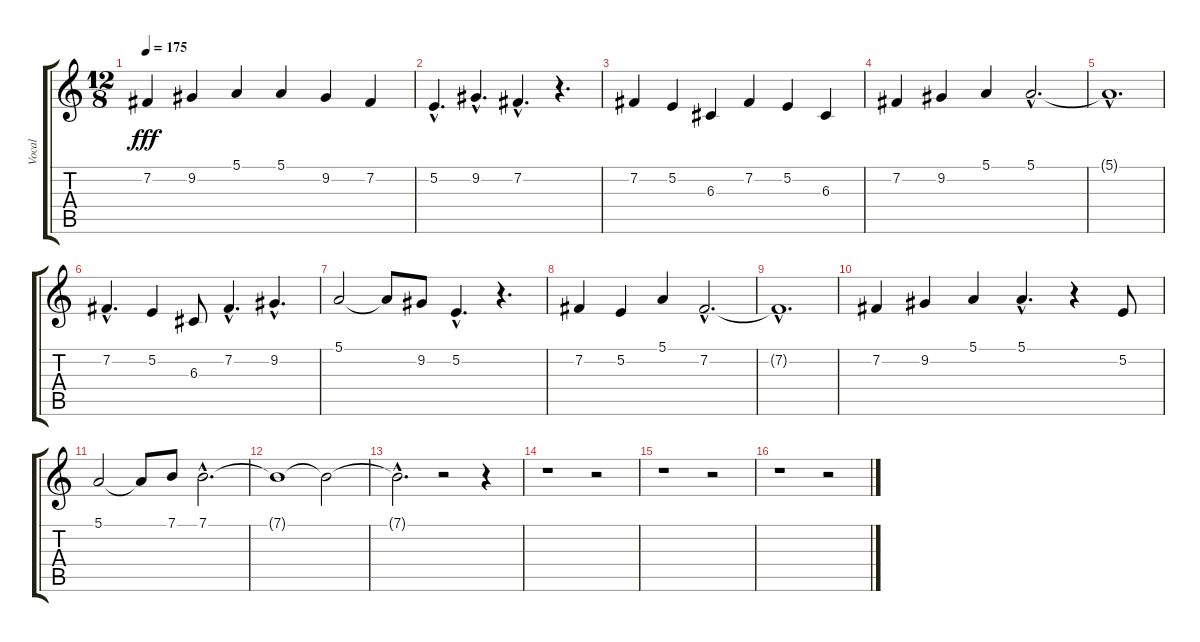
\track ("Vocal" "Vocal") {instrument altosax}
\staff {score tabs}
\tuning (E4 B3 G3 D3 A2 E2) {hide}
\ts (12 8)
\tempo 175
\clef g2
\ks c
7.2.4{dy fff} 9.2.4 5.1.4 5.1.4 9.2.4 7.2.4 |
5.2{hac}.4{d} 9.2{hac}.4{d} 7.2{hac}.4{d} r.4{d} |
7.2.4 5.2.4 6.3.4 7.2.4 5.2.4 6.3.4 |
7.2.4 9.2.4 5.1.4 5.1{hac}.2{d} |
5.1{hac t}.1{d} |
7.2{hac}.4{d} 5.2.4 6.3.8 7.2{hac}.4{d} 9.2{hac}.4{d} |
5.1.2 5.1{t}.8 9.2.8 5.2{hac}.4{d} r.4{d} |
7.2.4 5.2.4 5.1.4 7.2{hac}.2{d} |
7.2{hac t}.1{d} |
7.2.4 9.2.4 5.1.4 5.1{hac}.4{d} r.4 5.2.8 |
5.1.2 5.1{t}.8 7.1.8 7.1{hac}.2{d} |
7.1{t}.1 7.1{t}.2 |
7.1{hac t}.2{d} r.2 r.4 |
r.1 r.2 |
r.1 r.2 |
r.1 r.2
